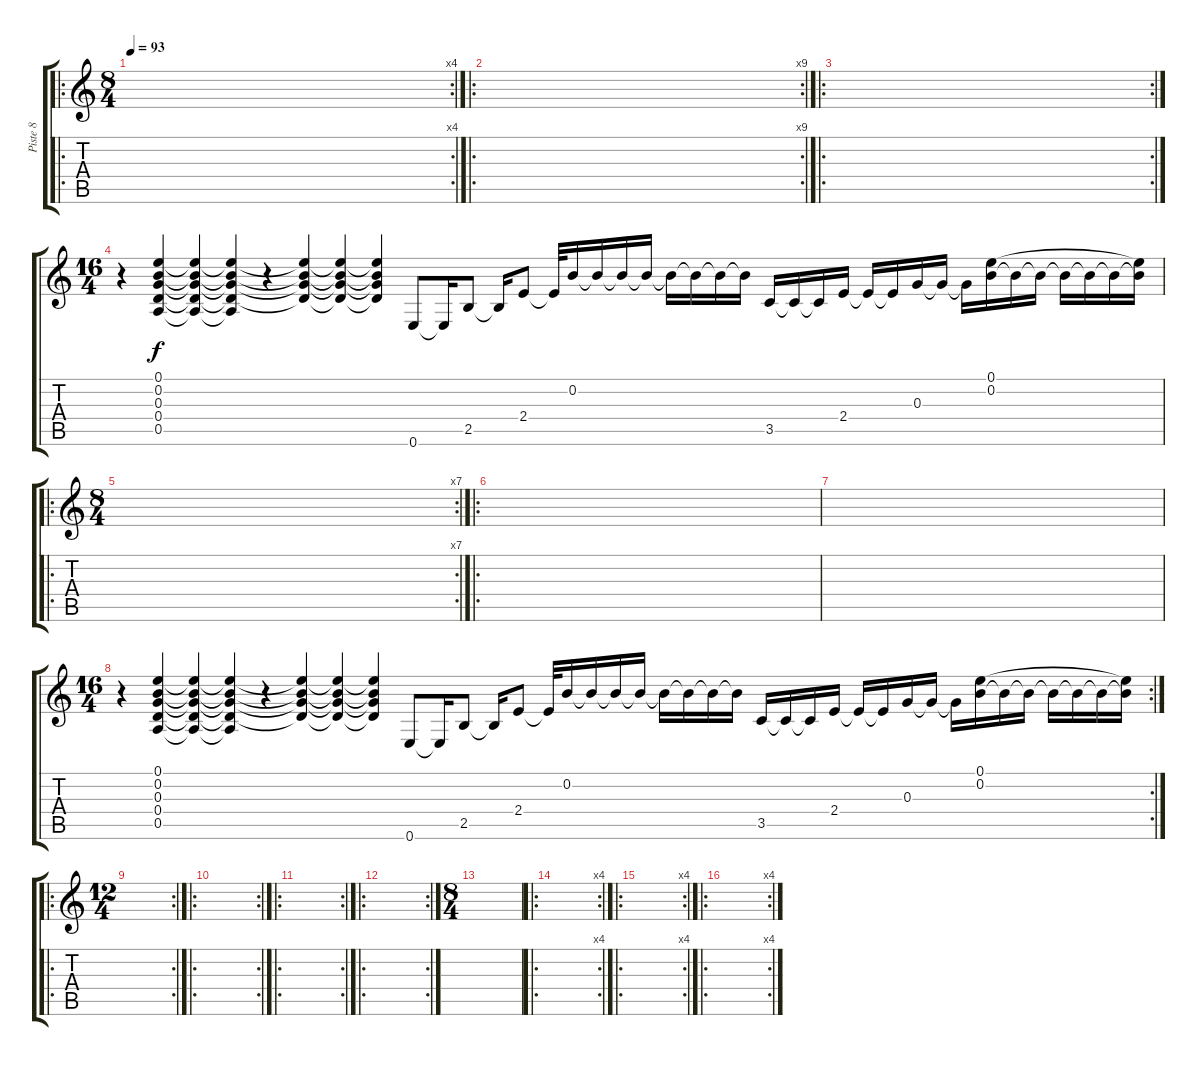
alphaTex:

\track ("Piste 8" "Piste 8") {instrument overdrivenguitar}
\staff {score tabs}
\tuning (E4 B3 G3 D3 A2 E2) {hide}
\ro
\rc 4
\ts (8 4)
\tempo 93
\clef g2
\ks c
|
\ro
\rc 9
|
\ro
\rc 2
|
\ts (16 4)
r.4 (0.1 0.2 0.3 0.4 0.5).4 (0.1{t} 0.2{t} 0.3{t} 0.4{t} 0.5{t}).4 (0.1{t} 0.2{t} 0.3{t} 0.4{t} 0.5{t}).4 r.4 (0.1{t} 0.2{t} 0.3{t} 0.4{t}).4 (0.1{t} 0.2{t} 0.3{t} 0.4{t}).4 (0.1{t} 0.2{t} 0.3{t} 0.4{t}).4 0.6.8 0.6{t}.16 2.5.8 2.5{t}.16 2.4.8 2.4{t}.32 0.2.16 0.2{t}.16 0.2{t}.16 0.2{t}.16 0.2{t}.16 0.2{t}.16 0.2{t}.16 0.2{t}.16 3.5.16 3.5{t}.16 3.5{t}.16 2.4.16 2.4{t}.16 2.4{t}.16 0.3.16 0.3{t}.16 0.3{t}.16 (0.1 0.2).16 0.2{t}.16 0.2{t}.16 0.2{t}.16 0.2{t}.16 0.2{t}.16 (0.1{t} 0.2{t}).16 |
\ro
\rc 7
\ts (8 4)
|
\ro
|
|
\rc 2
\ts (16 4)
r.4 (0.1 0.2 0.3 0.4 0.5).4 (0.1{t} 0.2{t} 0.3{t} 0.4{t} 0.5{t}).4 (0.1{t} 0.2{t} 0.3{t} 0.4{t} 0.5{t}).4 r.4 (0.1{t} 0.2{t} 0.3{t} 0.4{t}).4 (0.1{t} 0.2{t} 0.3{t} 0.4{t}).4 (0.1{t} 0.2{t} 0.3{t} 0.4{t}).4 0.6.8 0.6{t}.16 2.5.8 2.5{t}.16 2.4.8 2.4{t}.32 0.2.16 0.2{t}.16 0.2{t}.16 0.2{t}.16 0.2{t}.16 0.2{t}.16 0.2{t}.16 0.2{t}.16 3.5.16 3.5{t}.16 3.5{t}.16 2.4.16 2.4{t}.16 2.4{t}.16 0.3.16 0.3{t}.16 0.3{t}.16 (0.1 0.2).16 0.2{t}.16 0.2{t}.16 0.2{t}.16 0.2{t}.16 0.2{t}.16 (0.1{t} 0.2{t}).16 |
\ro
\rc 2
\ts (12 4)
|
\ro
\rc 2
|
\ro
\rc 2
|
\ro
\rc 2
|
\ts (8 4)
|
\ro
\rc 4
|
\ro
\rc 4
|
\ro
\rc 4
